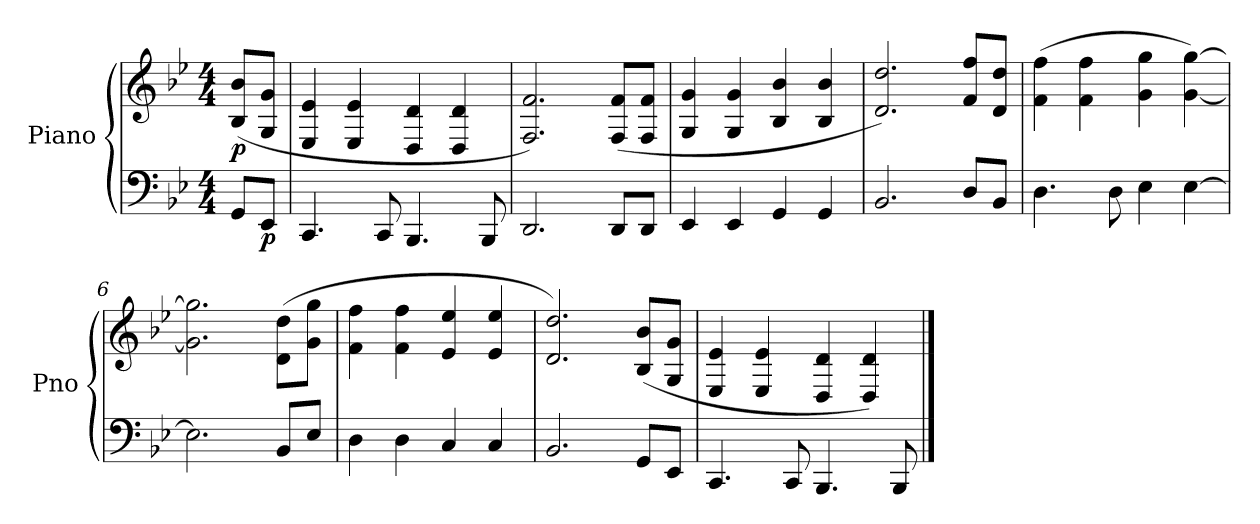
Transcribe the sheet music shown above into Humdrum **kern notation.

**kern	**kern	**dynam
*part1	*part1	*part1
*staff2	*staff1	*staff1/2
*I"Piano	*	*
*I'Pno	*	*
*clefF4	*clefG2	*
*k[b-e-]	*k[b-e-]	*
*M4/4	*M4/4	*
*MM86	*MM86	*
=	=	=
!	!	!LO:DY:b
8GG/L	(<8B-/ 8b-/L	p
!	!	!LO:DY:b=2
8EE-/J	8G/ 8g/J	p
=1	=1	=1
4.CC/	4E-/ 4e-/	.
.	4E-/ 4e-/	.
8CC/	.	.
4.BBB-/	4D/ 4d/	.
.	4D/ 4d/	.
8BBB-/	.	.
=2	=2	=2
2.DD/	2.F/ 2.f/)	.
8DD/L	(<8F/ 8f/L	.
8DD/J	8F/ 8f/J	.
=3	=3	=3
4EE-/	4G/ 4g/	.
4EE-/	4G/ 4g/	.
4GG/	4B-/ 4b-/	.
4GG/	4B-/ 4b-/	.
=4	=4	=4
2.BB-/	2.d/ 2.dd/)	.
8D/L	8f/ 8ff/L	.
8BB-/J	8d/ 8dd/J	.
!!LO:LB:g=z
=5	=5	=5
4.D\	(>4f\ 4ff\	.
.	4f\ 4ff\	.
8D\	.	.
4E-\	4g\ 4gg\	.
[4E-\	[4g\ [4gg\)	.
=6	=6	=6
2.E-\]	2.g\] 2.gg\]	.
8BB-/L	(>8d\ 8dd\L	.
8E-/J	8g\ 8gg\J	.
=7	=7	=7
4D\	4f\ 4ff\	.
4D\	4f\ 4ff\	.
4C/	4e-/ 4ee-/	.
4C/	4e-/ 4ee-/	.
=8	=8	=8
2.BB-/	2.d/ 2.dd/)	.
8GG/L	(<8B-/ 8b-/L	.
8EE-/J	8G/ 8g/J	.
=9	=9	=9
4.CC/	4E-/ 4e-/	.
.	4E-/ 4e-/	.
8CC/	.	.
4.BBB-/	4D/ 4d/	.
.	4D/ 4d/)	.
8BBB-/	.	.
==	==	==
*-	*-	*-
